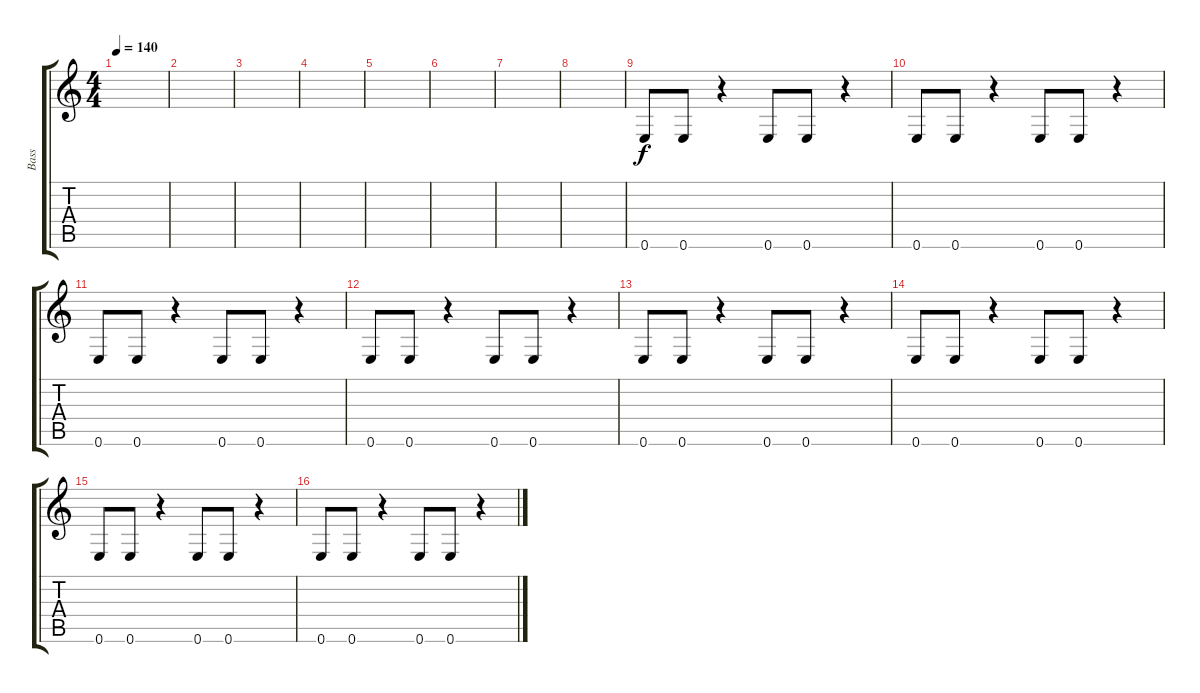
\track ("Bass" "Bass") {instrument electricbasspick}
\staff {score tabs}
\tuning (E4 B3 G3 D3 A2 E2) {hide}
\ts (4 4)
\tempo 140
\clef g2
\ks c
|
|
|
|
|
|
|
|
0.6.8 0.6.8 r.4 0.6.8 0.6.8 r.4 |
0.6.8 0.6.8 r.4 0.6.8 0.6.8 r.4 |
0.6.8 0.6.8 r.4 0.6.8 0.6.8 r.4 |
0.6.8 0.6.8 r.4 0.6.8 0.6.8 r.4 |
0.6.8 0.6.8 r.4 0.6.8 0.6.8 r.4 |
0.6.8 0.6.8 r.4 0.6.8 0.6.8 r.4 |
0.6.8 0.6.8 r.4 0.6.8 0.6.8 r.4 |
0.6.8 0.6.8 r.4 0.6.8 0.6.8 r.4
